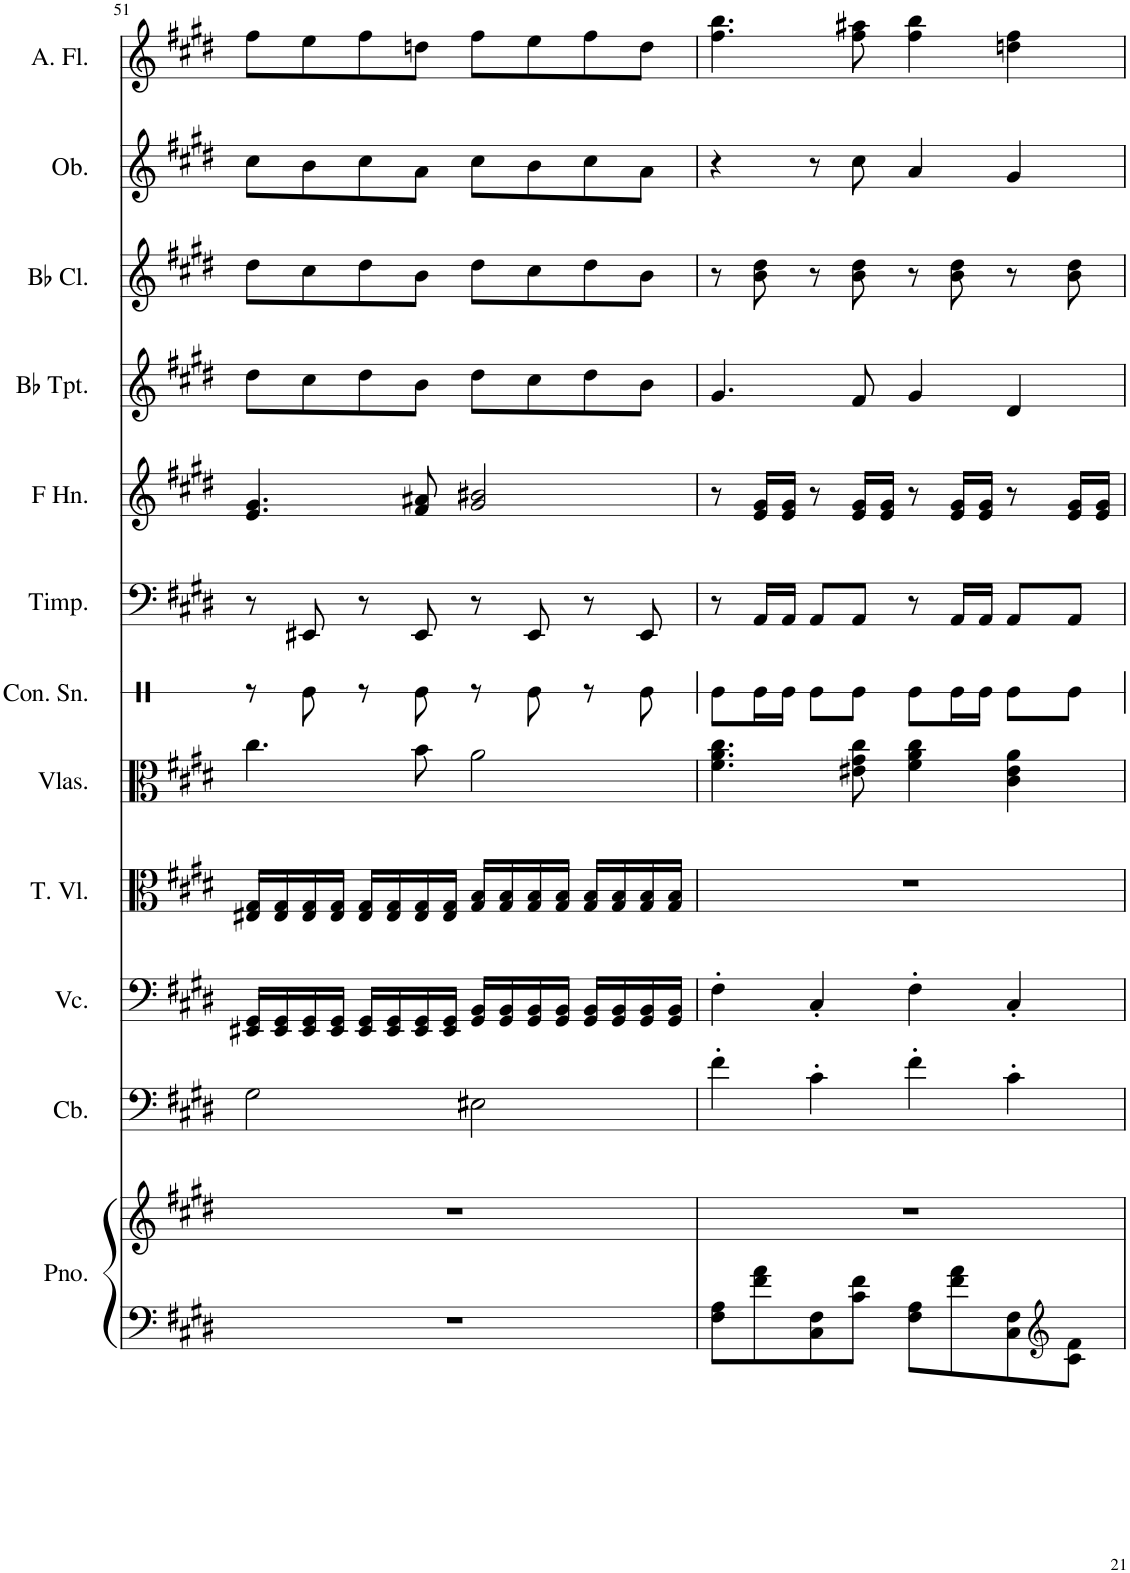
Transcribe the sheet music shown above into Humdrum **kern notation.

**kern	**kern	**kern	**kern	**kern	**kern	**kern	**kern	**kern	**kern	**kern	**kern	**kern
*part12	*part12	*part11	*part10	*part9	*part8	*part7	*part6	*part5	*part4	*part3	*part2	*part1
*staff13	*staff12	*staff11	*staff10	*staff9	*staff8	*staff7	*staff6	*staff5	*staff4	*staff3	*staff2	*staff1
*I"Piano, Pf.	*	*I"Contrabass, Cb.	*I"Violoncello, Vcl.	*I"Tenor Viol, Vla.	*I"Violas, Vl.I	*I"Concert Snare Drum, Perc.	*I"Timpani, Tp.	*I"Horn in F, Hn.	*I"Bb Trumpet, Tr.	*I"Bb Clarinet, Cl.	*I"Oboe, Ob.	*I"Alto Flute, Fl.
*I'Pno.	*	*I'Cb.	*I'Vc.	*I'T. Vl.	*I'Vlas.	*I'Con. Sn.	*I'Timp.	*I'F Hn.	*I'Bb Tpt.	*I'Bb Cl.	*I'Ob.	*I'A. Fl.
!!LO:PB:g=z
*clefF4	*clefG2	*clefF4	*clefF4	*clefC3	*clefC3	*clefX	*clefF4	*clefG2	*clefG2	*clefG2	*clefG2	*clefG2
*	*	*Trd7c12	*	*	*	*	*	*Trd4c7	*Trd1c2	*Trd1c2	*	*Trd3c5
*k[f#c#g#d#]	*k[f#c#g#d#]	*k[f#c#g#d#]	*k[f#c#g#d#]	*k[f#c#g#d#]	*k[f#c#g#d#]	*k[]	*k[f#c#g#d#]	*k[f#c#g#d#]	*k[f#c#g#d#]	*k[f#c#g#d#]	*k[f#c#g#d#]	*k[f#c#g#d#]
*M4/4	*M4/4	*M4/4	*M4/4	*M4/4	*M4/4	*M4/4	*M4/4	*M4/4	*M4/4	*M4/4	*M4/4	*M4/4
=51	=51	=51	=51	=51	=51	=51	=51	=51	=51	=51	=51	=51
1r	1r	2G#\	16EE#X/ 16GG#/LL	16E#X/ 16G#/LL	4.cc#\	8r	8r	4.e/ 4.g#/	8dd#\L	8dd#\L	8cc#\L	8ff#\L
.	.	.	16EE#/ 16GG#/	16E#/ 16G#/	.	.	.	.	.	.	.	.
.	.	.	16EE#/ 16GG#/	16E#/ 16G#/	.	8Re\	8EE#X/	.	8cc#\	8cc#\	8b\	8ee\
.	.	.	16EE#/ 16GG#/JJ	16E#/ 16G#/JJ	.	.	.	.	.	.	.	.
.	.	.	16EE#/ 16GG#/LL	16E#/ 16G#/LL	.	8r	8r	.	8dd#\	8dd#\	8cc#\	8ff#\
.	.	.	16EE#/ 16GG#/	16E#/ 16G#/	.	.	.	.	.	.	.	.
.	.	.	16EE#/ 16GG#/	16E#/ 16G#/	8b\	8Re\	8EE#/	8f#/ 8a#X/	8b\J	8b\J	8a\J	8ddn\J
.	.	.	16EE#/ 16GG#/JJ	16E#/ 16G#/JJ	.	.	.	.	.	.	.	.
.	.	2E#X\	16GG#/ 16BB/LL	16G#/ 16B/LL	2a\	8r	8r	2g#/ 2b#X/	8dd#\L	8dd#\L	8cc#\L	8ff#\L
.	.	.	16GG#/ 16BB/	16G#/ 16B/	.	.	.	.	.	.	.	.
.	.	.	16GG#/ 16BB/	16G#/ 16B/	.	8Re\	8EE#/	.	8cc#\	8cc#\	8b\	8ee\
.	.	.	16GG#/ 16BB/JJ	16G#/ 16B/JJ	.	.	.	.	.	.	.	.
.	.	.	16GG#/ 16BB/LL	16G#/ 16B/LL	.	8r	8r	.	8dd#\	8dd#\	8cc#\	8ff#\
.	.	.	16GG#/ 16BB/	16G#/ 16B/	.	.	.	.	.	.	.	.
.	.	.	16GG#/ 16BB/	16G#/ 16B/	.	8Re\	8EE#/	.	8b\J	8b\J	8a\J	8dd\J
.	.	.	16GG#/ 16BB/JJ	16G#/ 16B/JJ	.	.	.	.	.	.	.	.
=52	=52	=52	=52	=52	=52	=52	=52	=52	=52	=52	=52	=52
8F#\ 8A\L	1r	4f#'\	4F#'\	1r	4.f#\ 4.a\ 4.cc#\	8Re\L	8r	8r	4.g#/	8r	4r	4.ff#\ 4.bb\
8f#\ 8a\	.	.	.	.	.	16Re\L	16AA/LL	16e/ 16g#/LL	.	8b\ 8dd#\	.	.
.	.	.	.	.	.	16Re\JJ	16AA/JJ	16e/ 16g#/JJ	.	.	.	.
8C#\ 8F#\	.	4c#'\	4C#'/	.	.	8Re\L	8AA/L	8r	.	8r	8r	.
8c#\ 8f#\J	.	.	.	.	8e#X\ 8g#\ 8cc#\	8Re\J	8AA/J	16e/ 16g#/LL	8f#/	8b\ 8dd#\	8cc#\	8ff#\ 8aa#X\
.	.	.	.	.	.	.	.	16e/ 16g#/JJ	.	.	.	.
8F#\ 8A\L	.	4f#'\	4F#'\	.	4f#\ 4a\ 4cc#\	8Re\L	8r	8r	4g#/	8r	4a/	4ff#\ 4bb\
8f#\ 8a\	.	.	.	.	.	16Re\L	16AA/LL	16e/ 16g#/LL	.	8b\ 8dd#\	.	.
.	.	.	.	.	.	16Re\JJ	16AA/JJ	16e/ 16g#/JJ	.	.	.	.
8C#\ 8F#\	.	4c#'\	4C#'/	.	4c#\ 4e#\ 4a\	8Re\L	8AA/L	8r	4d#/	8r	4g#/	4ddn\ 4ff#\
*clefG2	*	*	*	*	*	*	*	*	*	*	*	*
8c#\ 8f#\J	.	.	.	.	.	8Re\J	8AA/J	16e/ 16g#/LL	.	8b\ 8dd#\	.	.
.	.	.	.	.	.	.	.	16e/ 16g#/JJ	.	.	.	.
=	=	=	=	=	=	=	=	=	=	=	=	=
*-	*-	*-	*-	*-	*-	*-	*-	*-	*-	*-	*-	*-
